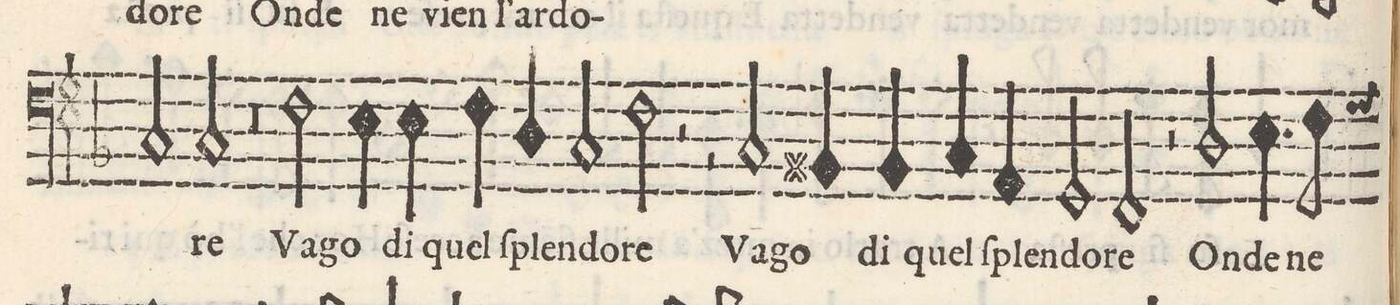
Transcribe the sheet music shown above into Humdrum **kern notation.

**kern	**text
*I"BASSO	*
*clefF4	*
*k[b-]	*
*met(C)	*
*M2/1	*
2C/	.
2C/	-re
=27-	=27-
0r	.
=28-	=28-
2F\	Va-
4E\	-go
4E\	di
4F\	quel
4D/	ſplen-
2C/	-do-
=29-	=29-
2F\	-re
2r	.
2r	.
2C/	Va-
=30-	=30-
4BBn/	-go
4BB/	di
4C/	quel
4AA/	ſplen-
2GG/	-do-
2FF/	-re
=31-	=31-
2r	.
2D/	On-
4.E\	-de
8F\	ne
*custos:G	*
*-	*-
